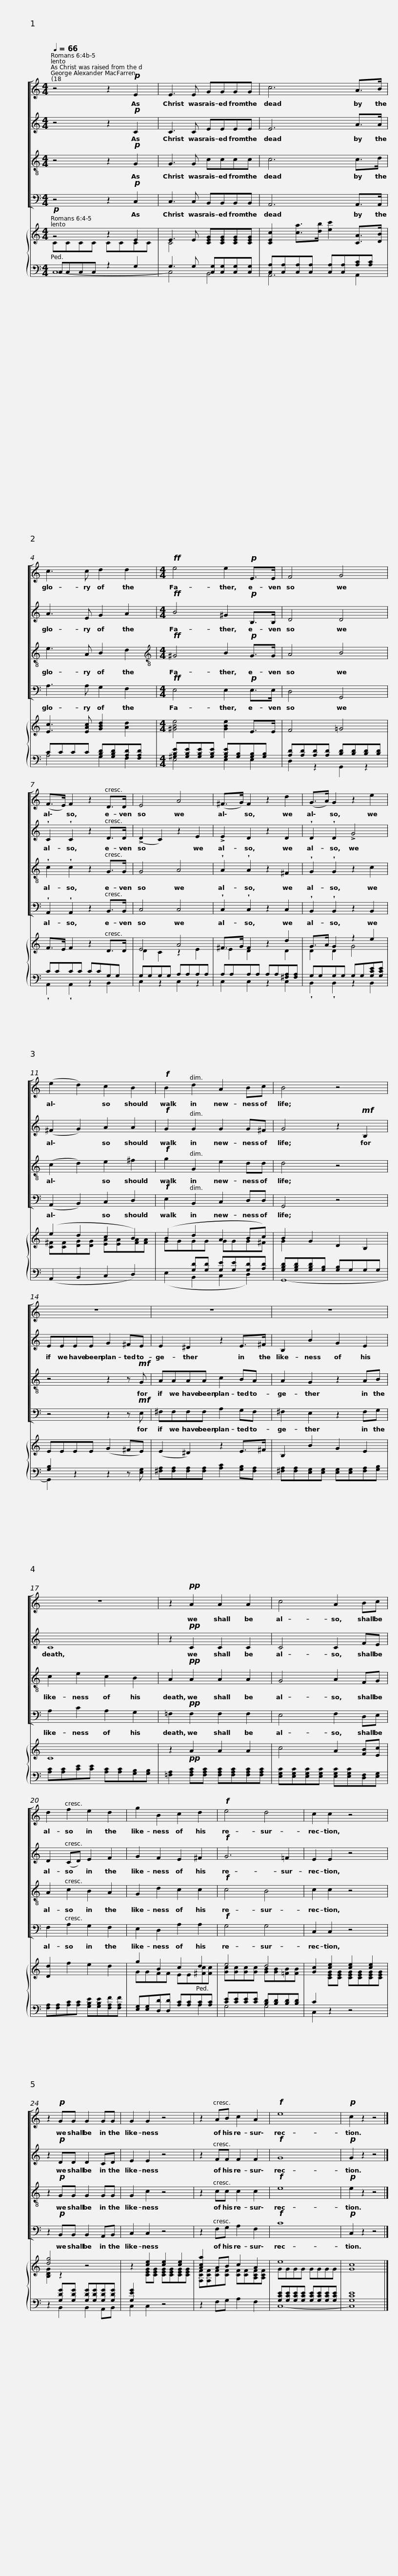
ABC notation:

X:1
%%score [ 1 2 3 4 ] { ( 5 6 ) | ( 7 8 ) }
L:1/8
Q:1/4=66
M:4/4
I:linebreak $
K:C
V:1 treble
V:2 treble
V:3 treble-8
V:4 bass
V:5 treble
V:6 treble
V:7 bass
V:8 bass
V:1
 z4 z2!p! E2 | E3 E GGGG | c6 A>B |$ c3 c d2 d2 |$[M:4/4]!ff! e4 e2!p! E>E | %5
 F4 G4 | (F>E) F2 z2 D>D | E4 A4 |$ (^F>G) F2 z2 d2 |$ (G>A) G2 z2 e2 | %10
 (e2 d2) c2 B2 |!f! B2 d2 A2 Bc | B4 z4 |$ z8 |$ z8 | %15
 z8 | z8 | z2!pp! A2 A2 A2 |$ c4 A2 Bc | d2 f2 e2 d2 | %20
 g2 B2 c2 d2 |!f! e4 d4 |$ c2 c2 z4 |$ z2!p! GG G2 GG | G2 G2 z4 | %25
 z2 AB c2 A2 |!f! e8 |!p! c2 z2 z4 |] %28
V:2
 z4 z2!p! C2 | C3 C EEEE | E6 A>A |$ A3 E G2 A2 |$[M:4/4]!ff! B4 ^G2!p! B,>B, | %5
 D4 D4 | !wedge!C2 !wedge!C2 z2 D>D | (!>!D2 C2) z2 E2 |$ !>!E2 D2 z2 D2 |$ !wedge!D2 !wedge!D2 !>!G4 | %10
 (^F2 G2) A2 A2 |!f! G2 G2 G2 G^F | G4 z2!mf! B,2 |$ EEEE G2 ^FE |$ E2 ^D2 z2 E>^F | %15
 B,2 B2 G2 E2 | C8 | z2!pp! C2 C2 C2 |$ C4 C2 FE | D2 (CD) E2 F2 | %20
 G2 F2 E2 ^F2 |!f! G6 =F2 |$ E2 E2 z4 |$ z2!p! DD D2 CD | E2 E2 z4 | %25
 z2 FF F2 F2 |!f! G8 |!p! G2 z2 z4 |] %28
V:3
 z4 z2!p! G2 | G3 G cccc | c6 c>d |$ e3 A B2 d2 |$[M:4/4][K:treble-8]!ff! ^G4 B2!p! G>G | %5
 A4 B4 | !wedge!c2 !wedge!c2 z2 G>G | G4 A4 |$ !wedge!A2 !wedge!A2 z2 ^F2 |$ !wedge!G2 !wedge!G2 z2 c2 | %10
 (c2 d2) e2 ^f2 |!f! g2 G2 e2 dd | d4 z4 |$ z4 z2 z!mf! G |$ AAAA c2 BA | %15
 A2 G2 z2 AB | c2 e2 c2 B2 | A2!pp! A2 A2 A2 |$ G4 A2 FG | A2 c2 B2 A2 | %20
 G2 d2 c2 c2 |!f! c4 B4 |$ c2 c2 z4 |$ z2!p! GG G2 GG | G2 c2 z4 | %25
 z2 cc c2 c2 |!f! e8 |!p! e2 z2 z4 |] %28
V:4
 z4 z2!p! C,2 | C,3 C, B,,B,,B,,B,, | A,,6 A,,>A,, |$ A,3 A, G,2 F,2 |$[M:4/4]!ff! E,4 E,2!p! E,>E, | %5
 D,4 G,,4 | !wedge!A,,2 !wedge!A,,2 z2 B,,>B,, | C,4 C,4 |$ !wedge!C,2 !wedge!C,2 z2 C,2 |$ !wedge!B,,2 !wedge!B,,2 z2 B,,2 | %10
 (A,,2 B,,2) C,2 D,2 |!f! E,2 B,,2 C,2 D,D, | G,,4 z4 |$ z4 z2 z!mf! E, |$ ^F,F,F,F, A,2 G,F, | %15
 ^F,2 E,2 z2 F,G, | A,2 C2 A,2 G,2 | =F,2!pp! F,2 F,2 F,2 |$ E,4 F,2 D,E, | F,2 A,2 G,2 F,2 | %20
 E,2 D,2 A,2 A,2 |!f! G,4 G,4 |$ C,2 C,2 z4 |$ z2!p! B,,B,, B,,2 A,,B,, | C,2 C,2 z4 | %25
 z2 F,G, A,2 F,2 |!f! C8 |!p! C,2 z2 z4 |] %28
V:5
!p! z4 z2 E2 | E3 E [CEG][CEG][CEG][CEG] | [CEc]2 [ca]>[db] [ec']2 [CA]>[DB] |$ [Ec]3 [EAc] [GBd]2 [Ad]2 |$[M:4/4] [^GBe]4 [GBe]2 E>E | %5
 F4 =G4 | F>E F2 z2 D>D | E4 A4 |$ ^F>G F2 z2 d2 |$ G>A G2 z2 e2 | %10
 (e2 d2 c2 B2) | (B2 d2 A2 Bc) | B2 G2 D2 B,2 |$ EEEE (G2 ^FE) |$ (E2 ^D2) z2 E>^F | %15
 B,2 B2 G2 E2 | C8 | z2!pp! A2 A2 A2 |$ c4 A2 [FB][Ec] | [Dd]2 f2 e2 d2 | %20
 g2 B2 c2 d2 | e4 d4 |$ [Gc]2 [ce]2 [ce]2 [ce]2 |$ [dg]4 z4 | z2 [ce]2 [ce]2 [ce]2 | %25
 [Aca]2 AB c2 A2 | e8 | [Gc]8 |] %28
V:6
 CCCC CCCC | C4 x4 | x8 |$ x8 |$[M:4/4] x8 | %5
 x8 | x8 | D2 C2 z2 E2 |$ E2 D2 z2 D2 |$ D2 D2 G4 | %10
 [C^F][CF][DG][DG] [EA][EA][FA][FA] | GGGG GGG^F | G2 x6 |$ x8 |$ x8 | %15
 x8 | x8 | x8 |$ x8 | x8 | %20
 GGFF EE[^Fc][Fc] | [Gc][Gc][Gc][Gc] [GB][GB][=FB][FB] |$ x2 [CEG][CEG] [CEG][CEG][CEG][CEG] |$ [B,DG]2 z2 z4 | z2 [CEG][CEG] [CEG][CEG][CEG][CEG] | %25
 [F,CF][F,CF][CF][CF] [CF][CF][A,CF][A,CF] | GGGG GGGG | x8 |] %28
V:7
 C,C,C,C, z2 G,2 | G,3 G, [C,G,][C,G,][C,G,][C,G,] | [C,A,][C,A,][C,A,][C,A,] [C,A,][C,A,][A,C][A,C] |$ CCCC [G,B,D][G,B,D][F,A,D][F,A,D] |$[M:4/4] [^G,B,E][G,B,E][G,B,E][G,B,E] [G,B,E][G,B,][G,B,][G,B,] | %5
 [A,D][A,D][A,D][A,D] [B,D][B,D][B,D][B,D] | CCCC CCG,G, | G,G,G,G, A,A,A,A, |$ A,A,A,A, A,A,[^F,A,][F,A,] |$ G,G,G,G, G,G,[G,CE][G,CE] | %10
 x8 | x2 [G,D][G,D] [G,E][G,E][G,D][A,D] | [G,B,D][G,B,D][G,B,D][G,B,] [G,B,]G,G,G, |$ [G,B,]2 x6 |$ [^F,A,][F,A,][F,A,][F,A,] [A,C]2 [G,B,][F,A,] | %15
 [^F,A,][F,A,][E,G,][E,G,] [E,G,][E,G,][F,A,][G,B,] | [A,C][A,C][CE][CE] [A,C][A,C][G,B,][G,B,] | [=F,A,]2 [F,A,C][F,A,C] [F,A,C][F,A,C][F,A,C][F,A,C] |$ [E,G,C][E,G,C][E,G,C][E,G,C] [E,G,C][E,G,C][D,F,][E,G,] | [F,A,][F,A,][A,C][A,C] [G,B,E][G,B,E][F,A,F][F,A,F] | %20
 [E,G,][E,G,][D,D][D,D] [A,C][A,C][A,C][A,C] | [CE][CE][CE][CE] [B,D][B,D][B,D][B,D] |$ C2 z2 z4 |$ z2 [G,DG][G,DG] [G,DG][G,DG][G,DG][G,DG] | [G,EG]2 x2 x4 | %25
 x8 | [G,CE][G,CE][G,CE][G,CE] [G,CE][G,CE][G,CE][G,CE] | [G,CE]8 |] %28
V:8
 C,8- | C,4 B,,4 | A,,6 A,,2 |$ A,4 G,2 F,2 |$[M:4/4] E,4 E,2 E,2 | %5
 D,2 z2 G,,2 z2 | !wedge!A,,2 !wedge!A,,2 z2 B,,2 | C,2 z2 C,2 z2 |$ C,2 C,2 z2 C,2 |$ !wedge!B,,2 !wedge!B,,2 z2 B,,2 | %10
 (A,,2 B,,2 C,2 D,2) | (E,2 B,,2 C,2 D,2) | G,,8- |$ G,,2 z2 z2 z [E,G,] |$ x8 | %15
 x8 | x8 | x8 |$ x8 | x8 | %20
 x4 x2 A,2 | G,4 G,4 |$ C,2 z2 z4 |$ z2 B,,2 B,,2 A,,B,, | C,2 C,2 z4 | %25
 z2 F,G, A,2 F,2 | C,8- | C,8 |] %28
